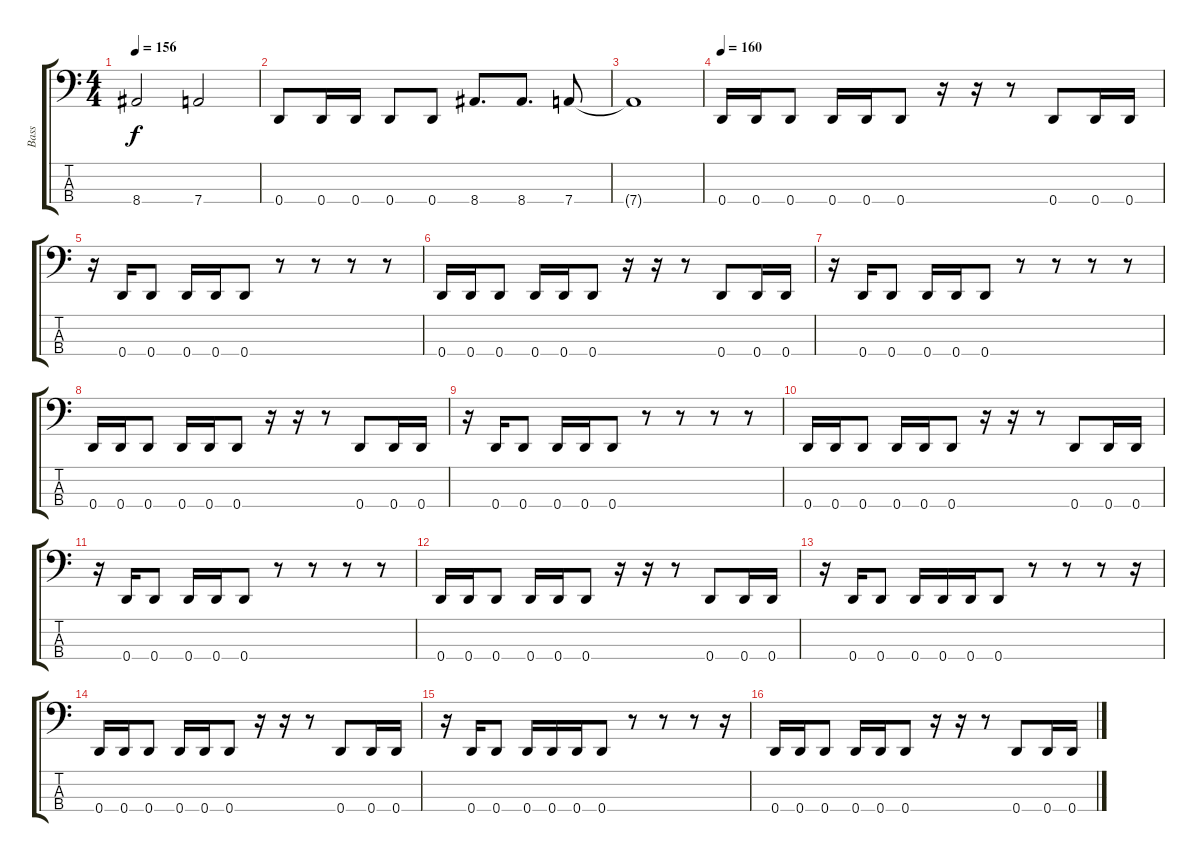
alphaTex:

\track ("Bass" "Bass") {instrument electricbasspick}
\staff {score tabs}
\tuning (G2 D2 A1 D1) {hide}
\ts (4 4)
\tempo 156
\clef f4
\ks c
8.4.2{dy f} 7.4.2 |
0.4.8 0.4.16 0.4.16 0.4.8 0.4.8 8.4.8{d} 8.4.8{d} 7.4.8 |
7.4{t}.1 |
\tempo 160
0.4.16 0.4.16 0.4.8 0.4.16 0.4.16 0.4.8 r.16 r.16 r.8 0.4.8 0.4.16 0.4.16 |
r.16 0.4.16 0.4.8 0.4.16 0.4.16 0.4.8 r.8 r.8 r.8 r.8 |
0.4.16 0.4.16 0.4.8 0.4.16 0.4.16 0.4.8 r.16 r.16 r.8 0.4.8 0.4.16 0.4.16 |
r.16 0.4.16 0.4.8 0.4.16 0.4.16 0.4.8 r.8 r.8 r.8 r.8 |
0.4.16 0.4.16 0.4.8 0.4.16 0.4.16 0.4.8 r.16 r.16 r.8 0.4.8 0.4.16 0.4.16 |
r.16 0.4.16 0.4.8 0.4.16 0.4.16 0.4.8 r.8 r.8 r.8 r.8 |
0.4.16 0.4.16 0.4.8 0.4.16 0.4.16 0.4.8 r.16 r.16 r.8 0.4.8 0.4.16 0.4.16 |
r.16 0.4.16 0.4.8 0.4.16 0.4.16 0.4.8 r.8 r.8 r.8 r.8 |
0.4.16 0.4.16 0.4.8 0.4.16 0.4.16 0.4.8 r.16 r.16 r.8 0.4.8 0.4.16 0.4.16 |
r.16 0.4.16 0.4.8 0.4.16 0.4.16 0.4.16 0.4.8 r.8 r.8 r.8 r.16 |
0.4.16 0.4.16 0.4.8 0.4.16 0.4.16 0.4.8 r.16 r.16 r.8 0.4.8 0.4.16 0.4.16 |
r.16 0.4.16 0.4.8 0.4.16 0.4.16 0.4.16 0.4.8 r.8 r.8 r.8 r.16 |
0.4.16 0.4.16 0.4.8 0.4.16 0.4.16 0.4.8 r.16 r.16 r.8 0.4.8 0.4.16 0.4.16
